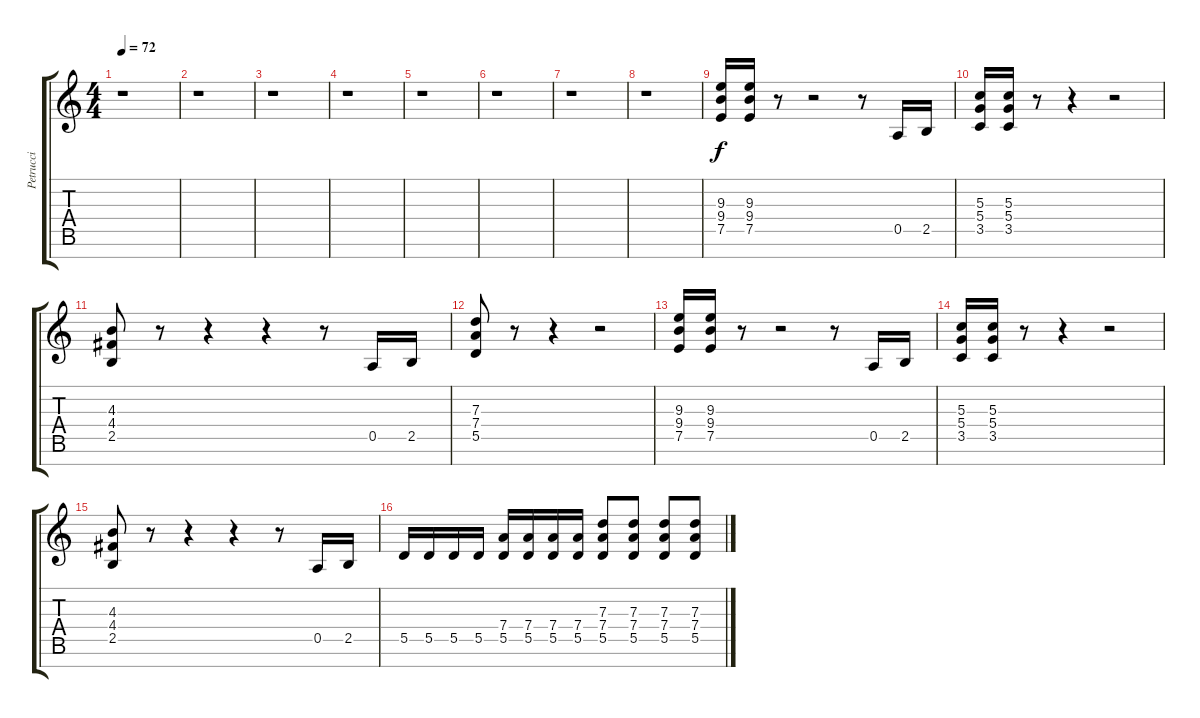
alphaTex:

\track ("Petrucci" "Petrucci") {instrument overdrivenguitar}
\staff {score tabs}
\tuning (E4 B3 G3 D3 A2 E2 B1) {hide}
\ts (4 4)
\tempo 72
\clef g2
\ks c
r.1{dy f} |
r.1 |
r.1 |
r.1 |
r.1 |
r.1 |
r.1 |
r.1 |
(9.3 9.4 7.5).16 (9.3 9.4 7.5).16 r.8 r.2 r.8 0.5.16 2.5.16 |
(5.3 5.4 3.5).16 (5.3 5.4 3.5).16 r.8 r.4 r.2 |
(4.3 4.4 2.5).8 r.8 r.4 r.4 r.8 0.5.16 2.5.16 |
(7.3 7.4 5.5).8 r.8 r.4 r.2 |
(9.3 9.4 7.5).16 (9.3 9.4 7.5).16 r.8 r.2 r.8 0.5.16 2.5.16 |
(5.3 5.4 3.5).16 (5.3 5.4 3.5).16 r.8 r.4 r.2 |
(4.3 4.4 2.5).8 r.8 r.4 r.4 r.8 0.5.16 2.5.16 |
5.5.16 5.5.16 5.5.16 5.5.16 (7.4 5.5).16 (7.4 5.5).16 (7.4 5.5).16 (7.4 5.5).16 (7.3 7.4 5.5).8 (7.3 7.4 5.5).8 (7.3 7.4 5.5).8 (7.3 7.4 5.5).8
